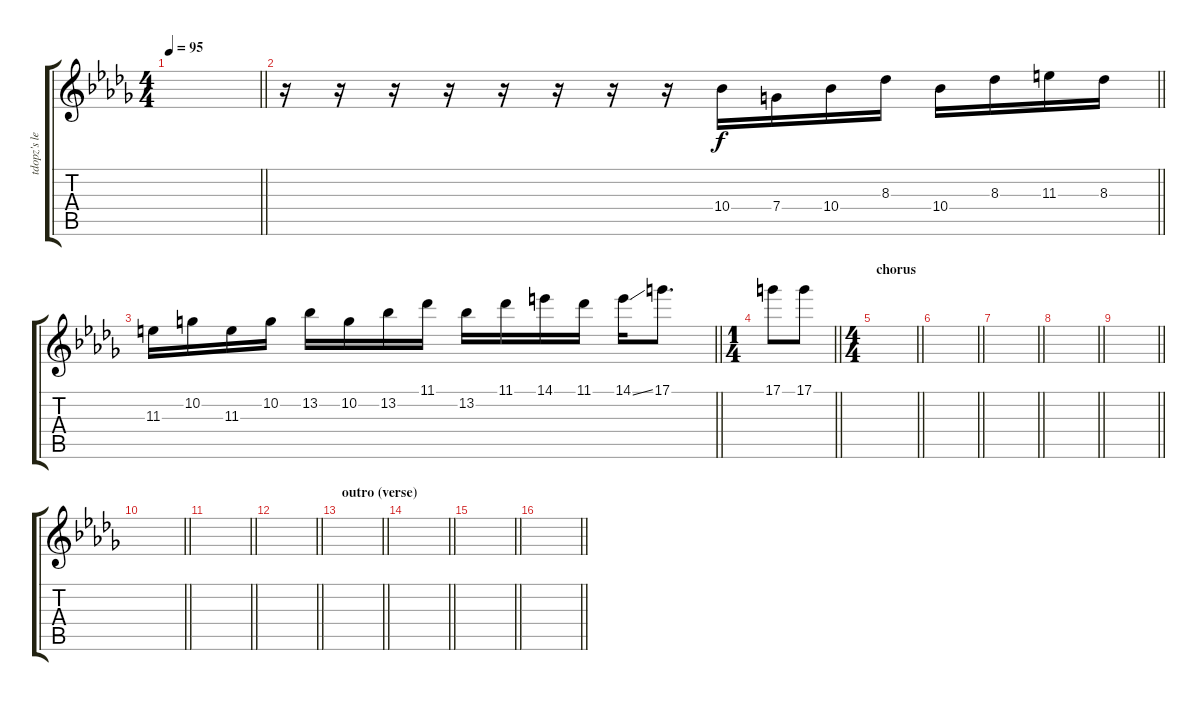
\track ("tdopz's lead harmony" "tdopz's le") {instrument distortionguitar}
\staff {score tabs}
\tuning (D4 A3 F3 C3 G2 C2) {hide}
\ts (4 4)
\tempo 95
\clef g2
\barLineRight lightlight
\ks db
|
\barLineRight lightlight
r.16 r.16 r.16 r.16 r.16 r.16 r.16 r.16 10.4.16 7.4.16 10.4.16 8.3.16 10.4.16 8.3.16 11.3.16 8.3.16 |
\barLineRight lightlight
11.3.16 10.2.16 11.3.16 10.2.16 13.2.16 10.2.16 13.2.16 11.1.16 13.2.16 11.1.16 14.1.16 11.1.16 14.1{ss}.16 17.1.8{d} |
\ts (1 4)
\barLineRight lightlight
17.1.8 17.1.8 |
\ts (4 4)
\section ("" "chorus")
\barLineRight lightlight
|
\barLineRight lightlight
|
\barLineRight lightlight
|
\barLineRight lightlight
|
\barLineRight lightlight
|
\barLineRight lightlight
|
\barLineRight lightlight
|
\barLineRight lightlight
|
\section ("" "outro (verse)")
\barLineRight lightlight
|
\barLineRight lightlight
|
\barLineRight lightlight
|
\barLineRight lightlight
